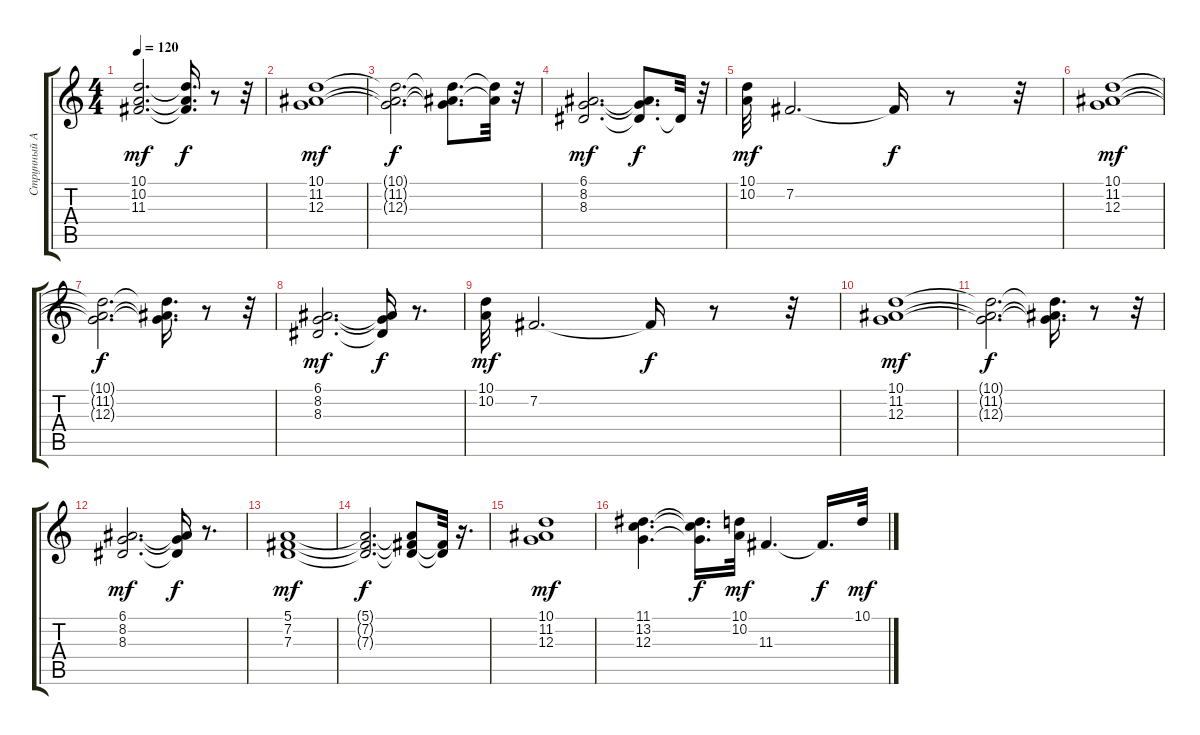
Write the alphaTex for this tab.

\track ("Струнный Ансамбль 2" "Струнный А") {instrument stringensemble2}
\staff {score tabs}
\tuning (E4 B3 G3 D3 A2 E2) {hide}
\ts (4 4)
\tempo 120
\clef g2
\ks c
(10.1 10.2 11.3).2{d dy mf} (10.1{t} 10.2{t} 11.3{t}).16{d dy f} r.8 r.32 |
(10.1 11.2 12.3).1{dy mf} |
(10.1{t} 11.2{t} 12.3{t}).2{d dy f} (10.1{t} 11.2{t} 12.3{t}).8{d} (10.1{t} 11.2{t}).32 r.32 |
(6.1 8.2 8.3).2{d dy mf} (6.1{t} 8.2{t} 8.3{t}).8{d dy f} 8.3{t}.32 r.32 |
(10.1 10.2).32{dy mf} 7.2.2{d} 7.2{t}.16{dy f} r.8 r.32 |
(10.1 11.2 12.3).1{dy mf} |
(10.1{t} 11.2{t} 12.3{t}).2{d dy f} (10.1{t} 11.2{t} 12.3{t}).16{d} r.8 r.32 |
(6.1 8.2 8.3).2{d dy mf} (6.1{t} 8.2{t} 8.3{t}).16{dy f} r.8{d} |
(10.1 10.2).32{dy mf} 7.2.2{d} 7.2{t}.16{dy f} r.8 r.32 |
(10.1 11.2 12.3).1{dy mf} |
(10.1{t} 11.2{t} 12.3{t}).2{d dy f} (10.1{t} 11.2{t} 12.3{t}).16{d} r.8 r.32 |
(6.1 8.2 8.3).2{d dy mf} (6.1{t} 8.2{t} 8.3{t}).16{dy f} r.8{d} |
(5.1 7.2 7.3).1{dy mf} |
(5.1{t} 7.2{t} 7.3{t}).2{d dy f} (5.1{t} 7.2{t} 7.3{t}).8 (7.2{t} 7.3{t}).32 r.16{d} |
(10.1 11.2 12.3).1{dy mf} |
(11.1 13.2 12.3).4{d} (11.1{t} 13.2{t} 12.3{t}).16{d dy f} (10.1 10.2).32{dy mf} 11.3.4{d} 11.3{t}.16{d dy f} 10.1.32{dy mf}
